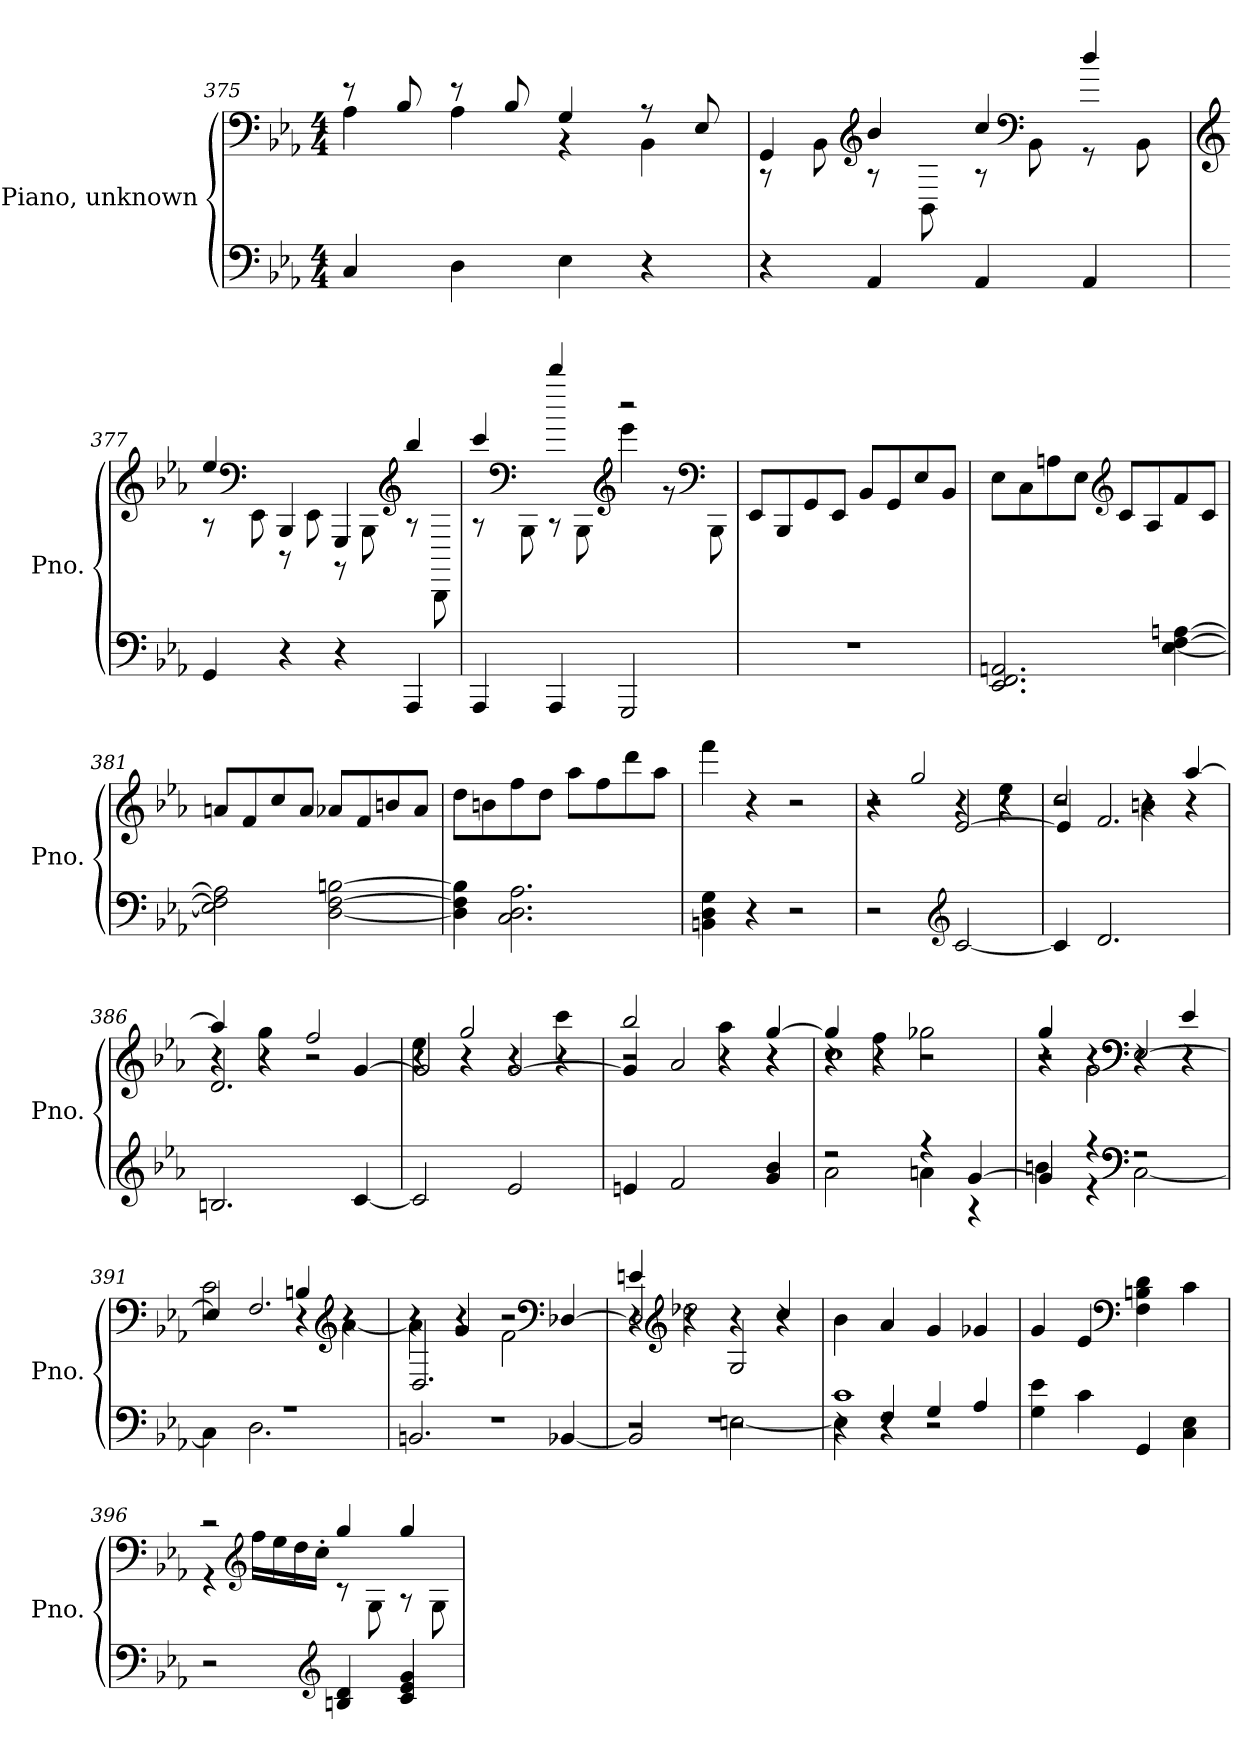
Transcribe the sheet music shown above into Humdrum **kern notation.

**kern	**kern
*part1	*part1
*staff2	*staff1
*I"Piano, unknown	*
*I'Pno.	*
*clefF4	*clefF4
*k[b-e-a-]	*k[b-e-a-]
*M4/4	*M4/4
=375	=375
*	*^
4C/	8r	4A-\
.	8B-/	.
4D\	8r	4A-\
.	8B-/	.
4E-\	4G/	4r
4r	8r	4BB-\
.	8E-/	.
=376	=376	=376
4r	4GG/	8r
.	.	8BB-\
*	*clefG2	*
4AA-/	4b-/	8r
.	.	8BB-\
4AA-/	4cc/	8r
*	*clefF4	*
.	.	8BB-\
4AA-/	4dd/	8r
.	.	8BB-\
!!LO:PB:g=z	!!
=377	=377	=377
*	*clefG2	*
4GG/	4ee-/	8r
*	*clefF4	*
.	.	8EE-\
4r	4BBB-/	8r
.	.	8EE-\
4r	4GGG/	8r
.	.	8BBB-\
*	*clefG2	*
4AAA-/	4bb-/	8r
.	.	8BBB-\
=378	=378	=378
4AAA-/	4ccc/	8r
*	*clefF4	*
.	.	8BBB-\
4AAA-/	4ddd/	8r
.	.	8BBB-\
*	*clefG2	*
2GGG/	2r	4eee-\
.	.	8r
*	*clefF4	*
.	.	8BBB-\
*	*v	*v
=379	=379
1r	8EE-/L
.	8BBB-/
.	8GG/
.	8EE-/J
.	8BB-/L
.	8GG/
.	8E-/
.	8BB-/J
!!LO:LB:g=z
=380	=380
2.EE-/ 2.FF/ 2.AAn/	8E-\L
.	8C\
.	8An\
.	8E-\J
*	*clefG2
.	8c/L
.	8A/
[4E-\ [4F\ [4An\	8f/
.	8c/J
=381	=381
2E-\] 2F\] 2A\]	8an/L
.	8f/
.	8cc/
.	8a/J
[2D\ [2F\ [2Bn\	8a-X/L
.	8f/
.	8bn/
.	8a-/J
=382	=382
4D\] 4F\] 4B\]	8dd\L
.	8bn\
2.C\ 2.D\ 2.A-\	8ff\
.	8dd\J
.	8aa-\L
.	8ff\
.	8ddd\
.	8aa-\J
=383	=383
4BBn\ 4D\ 4G\	4fff\
4r	4r
2r	2r
=384	=384
*	*^
*	*	*^
2r	4r	2r	2r
.	2gg/	.	.
*clefG2	*	*	*
[2c/	.	4r	[2e-/
.	4r	4ee-\	.
!!LO:LB:g=z	!!	!!
=385	=385	=385	=385
4c/]	2cc/	2r	4e-/]
2.d/	.	.	2.f/
.	4r	4bn\	.
.	[4aa-/	4r	.
=386	=386	=386	=386
2.Bn/	4aa-/]	4r	2.d/
.	4r	4gg\	.
.	2ff/	2r	.
[4c/	.	.	[4g/
=387	=387	=387	=387
2c/]	4r	4ee-\	2g/]
.	2gg/	4r	.
2e-/	.	4r	[2g/
.	4r	4ccc\	.
=388	=388	=388	=388
4en/	2bb-/	2r	4g/]
2f/	.	.	2a-/
.	4r	4aa-\	.
4g/ 4b-/	[4gg/	4r	4r
=389	=389	=389	=389
*^	*	*	*
2r	2a-\	4gg/]	4r	1cc
.	.	4r	4ff\	.
4r	4an\	2r	2gg-X\	.
[4g/	4r	.	.	.
=390	=390	=390	=390	=390
4g/]	4bn\	4gg/	4r	2r
4r	4r	4r	2g\	.
*clefF4	*	*clefF4	*	*
2r	[2C\	4r	.	[2E-/
.	.	4e-/	4r	.
!!LO:LB:g=z	!!	!!
=391	=391	=391	=391	=391
1r	4C\]	2r	2c\	4E-/]
.	2.D\	.	.	2.F/
.	.	4Bn/	4r	.
*	*	*clefG2	*	*
.	.	4r	[4a-\	.
=392	=392	=392	=392	=392
1r	2.BBn/	4r	4a-\]	2.D/
.	.	4g/	4r	.
.	.	2r	2f\	.
*	*	*clefF4	*	*
.	[4BB-X/	.	.	[4D-X/
=393	=393	=393	=393	=393
*	*^	*	*	*
1r	2r	2BB-/]	4en/	4r	2D-/]
*	*	*	*clefG2	*	*
.	.	.	4r	2dd-X\	.
.	[2En\	2r	4r	.	2G/
.	.	.	4cc/	4r	.
*	*	*	*v	*v	*v
=394	=394	=394	=394
1c	4E\]	4r	4b-\
.	4r	4F/	4a-/
.	2r	4G/	4g/
.	.	4A-/	4g-X/
*v	*v	*v	*
=395	=395
4G\ 4e-\	4g/
4c\	4e-/
*	*clefF4
4GG/	4F\ 4Bn\ 4d\
4C\ 4E-\	4c\
!!LO:LB:g=z
=396	=396
*	*^
2r	2r	4r
*	*clefG2	*
.	.	16ff\LL
.	.	16ee-\
.	.	16dd\
.	.	16cc'\JJ
*clefG2	*	*
4Bn/ 4d/	4gg/	8r
.	.	8G\
4c/ 4e-/ 4g/	4gg/	8r
.	.	8G\
*	*v	*v
=	=
*-	*-
